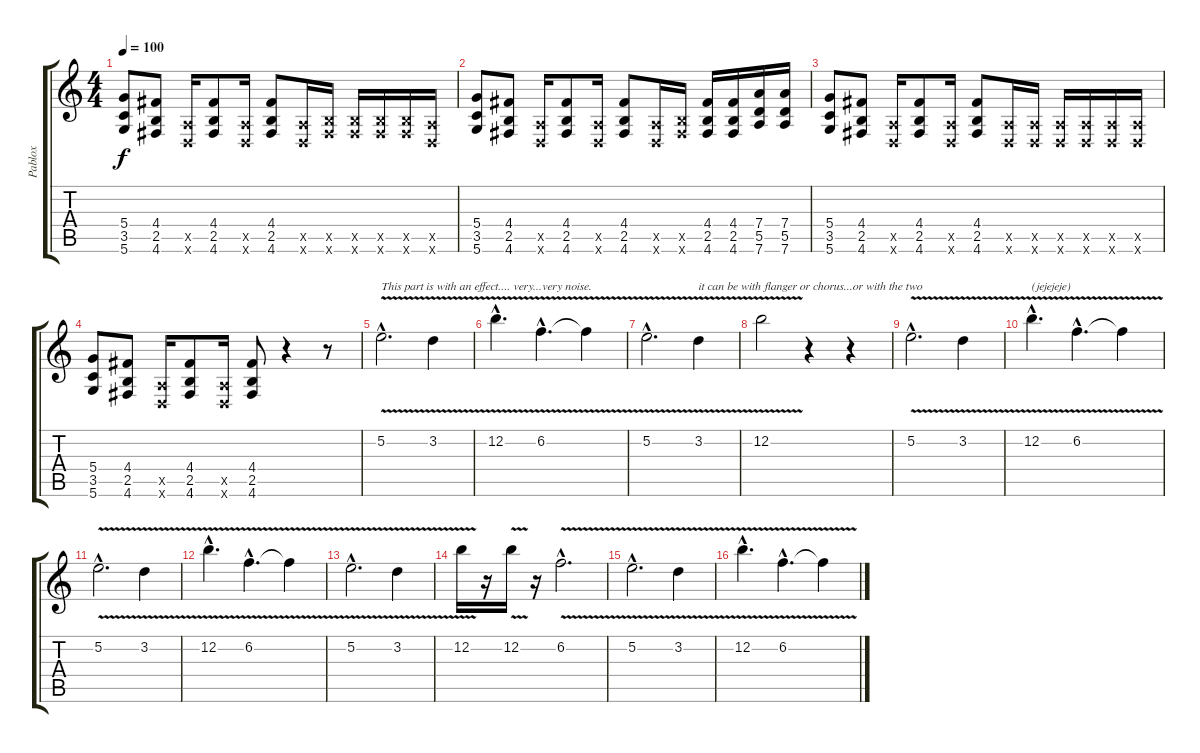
\track ("Pablox" "Pablox") {instrument distortionguitar}
\staff {score tabs}
\tuning (E4 B3 G3 D3 A2 D2) {hide}
\ts (4 4)
\tempo 100
\clef g2
\ks c
(5.4 3.5 5.6).8{dy f} (4.4 2.5 4.6).8 (0.5{x} 0.6{x}).16 (4.4 2.5 4.6).8 (0.5{x} 0.6{x}).16 (4.4 2.5 4.6).8 (0.5{x} 0.6{x}).16 (2.5{x} 4.6{x}).16 (2.5{x} 4.6{x}).16 (2.5{x} 4.6{x}).16 (2.5{x} 4.6{x}).16 (0.5{x} 0.6{x}).16 |
(5.4 3.5 5.6).8 (4.4 2.5 4.6).8 (0.5{x} 0.6{x}).16 (4.4 2.5 4.6).8 (0.5{x} 0.6{x}).16 (4.4 2.5 4.6).8 (0.5{x} 0.6{x}).16 (2.5{x} 4.6{x}).16 (4.4 2.5 4.6).16 (4.4 2.5 4.6).16 (7.4 5.5 7.6).16 (7.4 5.5 7.6).16 |
(5.4 3.5 5.6).8 (4.4 2.5 4.6).8 (0.5{x} 0.6{x}).16 (4.4 2.5 4.6).8 (0.5{x} 0.6{x}).16 (4.4 2.5 4.6).8 (0.5{x} 0.6{x}).16 (0.5{x} 0.6{x}).16 (0.5{x} 0.6{x}).16 (0.5{x} 0.6{x}).16 (0.5{x} 0.6{x}).16 (0.5{x} 0.6{x}).16 |
(5.4 3.5 5.6).8 (4.4 2.5 4.6).8 (0.5{x} 0.6{x}).16 (4.4 2.5 4.6).8 (0.5{x} 0.6{x}).16 (4.4 2.5 4.6).8 r.4 r.8 |
5.2{v hac}.2{d txt "This part is with an effect.... very...very noise."} 3.2{v}.4 |
12.2{v hac}.4{d} 6.2{v hac}.4{d} 6.2{t}.4 |
5.2{v hac}.2{d} 3.2{v}.4{txt "it can be with flanger or chorus...or with the two"} |
12.2{v}.2 r.4 r.4 |
5.2{v hac}.2{d} 3.2{v}.4 |
12.2{v hac}.4{d txt "(jejejeje)"} 6.2{v hac}.4{d} 6.2{t}.4 |
5.2{v hac}.2{d} 3.2{v}.4 |
12.2{v hac}.4{d} 6.2{v hac}.4{d} 6.2{t}.4 |
5.2{v hac}.2{d} 3.2{v}.4 |
12.2{v}.16 r.16 12.2{v}.16 r.16 6.2{v hac}.2{d} |
5.2{v hac}.2{d} 3.2{v}.4 |
12.2{v hac}.4{d} 6.2{v hac}.4{d} 6.2{t}.4
